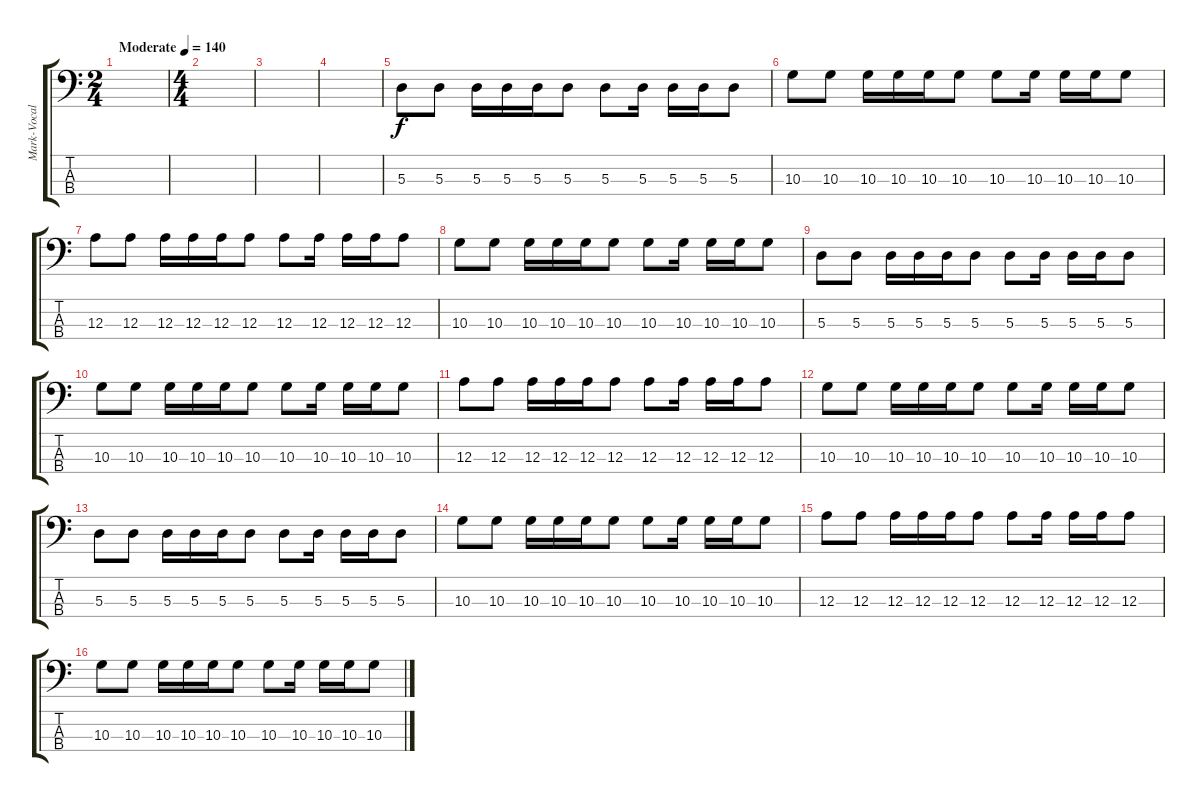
\track ("Mark-Vocals, Bass" "Mark-Vocal") {instrument electricbassfinger}
\staff {score tabs}
\tuning (G2 D2 A1 E1) {hide}
\ts (2 4)
\tempo (140 "Moderate")
\clef f4
\ks c
|
\ts (4 4)
|
|
|
5.3.8 5.3.8 5.3.16 5.3.16 5.3.16 5.3.8 5.3.8 5.3.16 5.3.16 5.3.16 5.3.8 |
10.3.8 10.3.8 10.3.16 10.3.16 10.3.16 10.3.8 10.3.8 10.3.16 10.3.16 10.3.16 10.3.8 |
12.3.8 12.3.8 12.3.16 12.3.16 12.3.16 12.3.8 12.3.8 12.3.16 12.3.16 12.3.16 12.3.8 |
10.3.8 10.3.8 10.3.16 10.3.16 10.3.16 10.3.8 10.3.8 10.3.16 10.3.16 10.3.16 10.3.8 |
5.3.8 5.3.8 5.3.16 5.3.16 5.3.16 5.3.8 5.3.8 5.3.16 5.3.16 5.3.16 5.3.8 |
10.3.8 10.3.8 10.3.16 10.3.16 10.3.16 10.3.8 10.3.8 10.3.16 10.3.16 10.3.16 10.3.8 |
12.3.8 12.3.8 12.3.16 12.3.16 12.3.16 12.3.8 12.3.8 12.3.16 12.3.16 12.3.16 12.3.8 |
10.3.8 10.3.8 10.3.16 10.3.16 10.3.16 10.3.8 10.3.8 10.3.16 10.3.16 10.3.16 10.3.8 |
5.3.8 5.3.8 5.3.16 5.3.16 5.3.16 5.3.8 5.3.8 5.3.16 5.3.16 5.3.16 5.3.8 |
10.3.8 10.3.8 10.3.16 10.3.16 10.3.16 10.3.8 10.3.8 10.3.16 10.3.16 10.3.16 10.3.8 |
12.3.8 12.3.8 12.3.16 12.3.16 12.3.16 12.3.8 12.3.8 12.3.16 12.3.16 12.3.16 12.3.8 |
10.3.8 10.3.8 10.3.16 10.3.16 10.3.16 10.3.8 10.3.8 10.3.16 10.3.16 10.3.16 10.3.8
